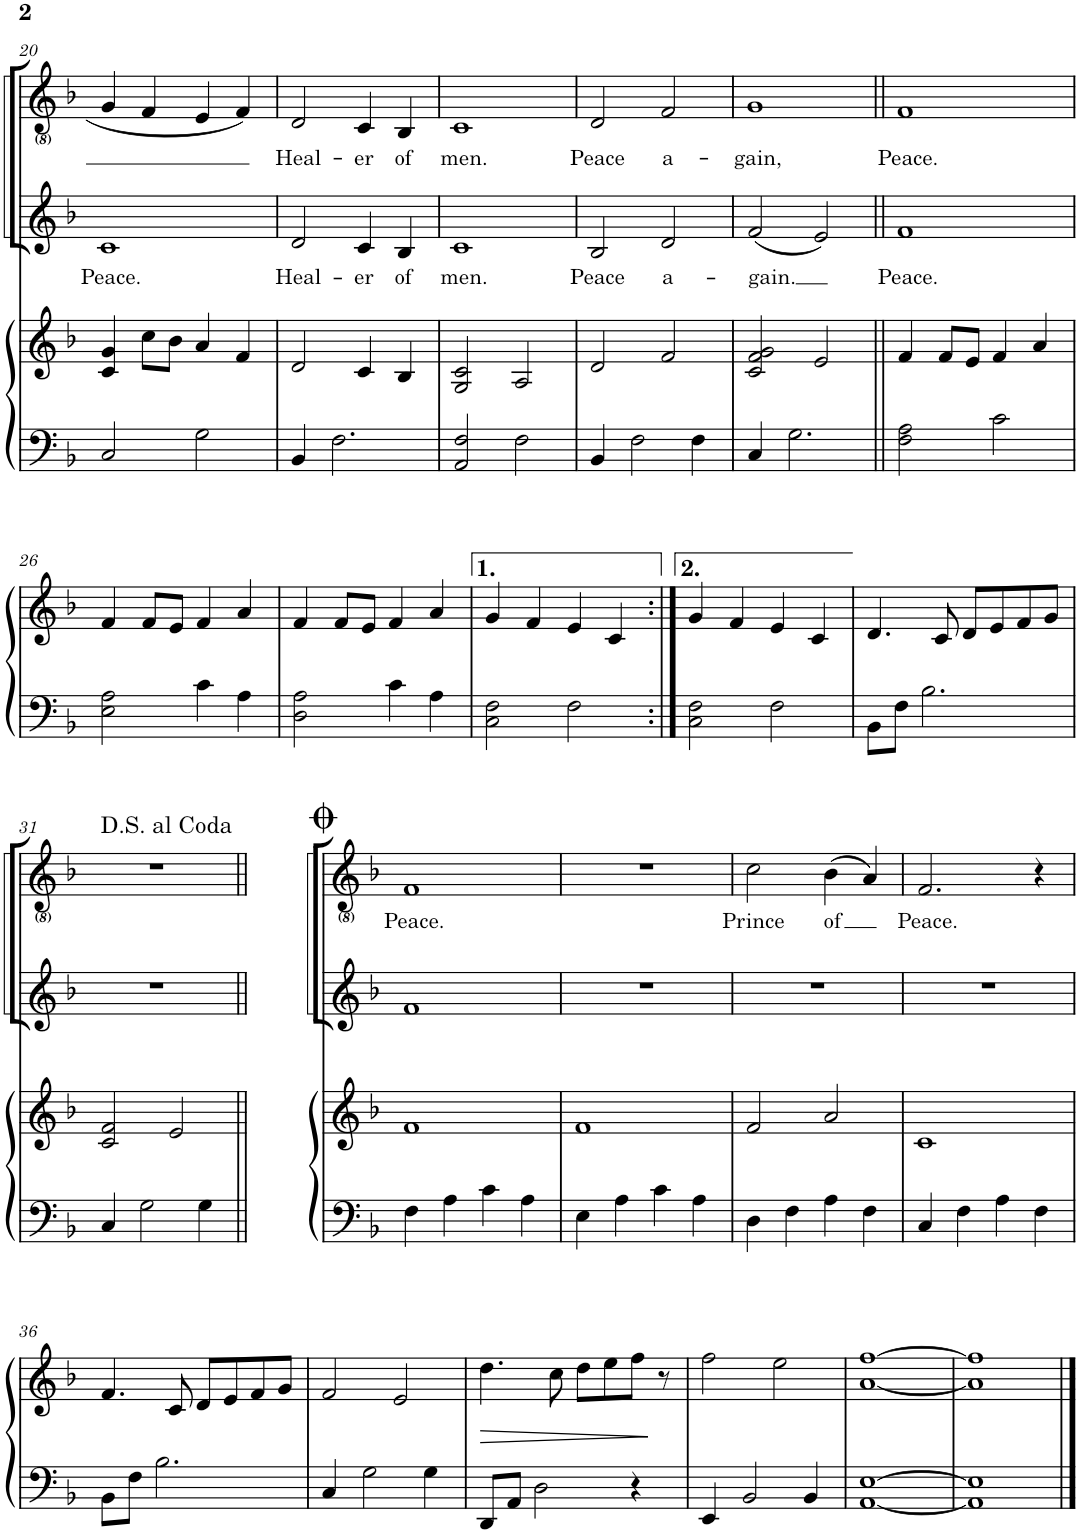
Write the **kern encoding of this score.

**kern	**kern	**dynam	**kern	**text	**kern	**text
*part2	*part2	*part2	*part1	*part1	*part1	*part1
*staff4	*staff3	*staff3/4	*staff2	*staff2	*staff1	*staff1
*I"Piano	*	*	*I"Voice	*	*	*
*I'Pno	*	*	*	*	*	*
!!LO:PB:g=z
*clefF4	*clefG2	*	*clefG2	*	*clefG2	*
*k[b-]	*k[b-]	*	*k[b-]	*	*k[b-]	*
*M4/4	*M4/4	*	*M4/4	*	*M4/4	*
=20	=20	=20	=20	=20	=20	=20
!	!	!	!	!LO:LY:b	!	!
2C/	4c/ 4g/	.	1c	Peace.	4g/	.
.	8cc\L	.	.	.	4f/	.
.	8b-\J	.	.	.	.	.
2G\	4a/	.	.	.	4e/	.
.	4f/	.	.	.	4f/	.
=21	=21	=21	=21	=21	=21	=21
!	!	!	!	!LO:LY:b	!	!LO:LY:b
4BB-/	2d/	.	2d/	Heal-	2d/	Heal-
2.F\	.	.	.	.	.	.
!	!	!	!	!LO:LY:b	!	!LO:LY:b
.	4c/	.	4c/	-er	4c/	-er
!	!	!	!	!LO:LY:b	!	!LO:LY:b
.	4B-/	.	4B-/	of	4B-/	of
=22	=22	=22	=22	=22	=22	=22
!	!	!	!	!LO:LY:b	!	!LO:LY:b
2AA/ 2F/	2G/ 2c/	.	1c	men.	1c	men.
2F\	2A/	.	.	.	.	.
=23	=23	=23	=23	=23	=23	=23
!	!	!	!	!LO:LY:b	!	!LO:LY:b
4BB-/	2d/	.	2B-/	Peace	2d/	Peace
2F\	.	.	.	.	.	.
!	!	!	!	!LO:LY:b	!	!LO:LY:b
.	2f/	.	2d/	a-	2f/	a-
4F\	.	.	.	.	.	.
=24	=24	=24	=24	=24	=24	=24
!	!	!	!	!LO:LY:b	!	!LO:LY:b
4C/	2c/ 2f/ 2g/	.	2f/	-gain.	1g	-gain,
2.G\	.	.	.	.	.	.
.	2e/	.	2e/	.	.	.
=25||	=25||	=25||	=25||	=25||	=25||	=25||
!	!	!	!	!LO:LY:b	!	!LO:LY:b
2F\ 2A\	4f/	.	1f	Peace.	1f	Peace.
.	8f/L	.	.	.	.	.
.	8e/J	.	.	.	.	.
2c\	4f/	.	.	.	.	.
.	4a/	.	.	.	.	.
!!LO:LB:g=z
=26	=26	=26	=26	=26	=26	=26
2E\ 2A\	4f/	.	1r	.	1r	.
.	8f/L	.	.	.	.	.
.	8e/J	.	.	.	.	.
4c\	4f/	.	.	.	.	.
4A\	4a/	.	.	.	.	.
=27	=27	=27	=27	=27	=27	=27
2D\ 2A\	4f/	.	1r	.	1r	.
.	8f/L	.	.	.	.	.
.	8e/J	.	.	.	.	.
4c\	4f/	.	.	.	.	.
4A\	4a/	.	.	.	.	.
=28	=28	=28	=28	=28	=28	=28
2C\ 2F\	4g/	.	1r	.	1r	.
.	4f/	.	.	.	.	.
2F\	4e/	.	.	.	.	.
.	4c/	.	.	.	.	.
=29:|!	=29:|!	=29:|!	=29:|!	=29:|!	=29:|!	=29:|!
2C\ 2F\	4g/	.	1r	.	1r	.
.	4f/	.	.	.	.	.
2F\	4e/	.	.	.	.	.
.	4c/	.	.	.	.	.
=30	=30	=30	=30	=30	=30	=30
8BB-\L	4.d/	.	1r	.	1r	.
8F\J	.	.	.	.	.	.
2.B-\	.	.	.	.	.	.
.	8c/	.	.	.	.	.
.	8d/L	.	.	.	.	.
.	8e/	.	.	.	.	.
.	8f/	.	.	.	.	.
.	8g/J	.	.	.	.	.
!!LO:LB:g=z
=31	=31	=31	=31	=31	=31	=31
4C/	2c/ 2f/	.	1r	.	1r	.
2G\	.	.	.	.	.	.
.	2e/	.	.	.	.	.
4G\	.	.	.	.	.	.
=32||	=32||	=32||	=32||	=32||	=32||	=32||
!	!	!	!	!	!	!LO:LY:b
4F\	1f	.	1f	.	1f	Peace.
4A\	.	.	.	.	.	.
4c\	.	.	.	.	.	.
4A\	.	.	.	.	.	.
=33	=33	=33	=33	=33	=33	=33
4E\	1f	.	1r	.	1r	.
4A\	.	.	.	.	.	.
4c\	.	.	.	.	.	.
4A\	.	.	.	.	.	.
=34	=34	=34	=34	=34	=34	=34
!	!	!	!	!	!	!LO:LY:b
4D\	2f/	.	1r	.	2cc\	Prince
4F\	.	.	.	.	.	.
!	!	!	!	!	!	!LO:LY:b
4A\	2a/	.	.	.	(4b-\	-of
4F\	.	.	.	.	4a/)	.
=35	=35	=35	=35	=35	=35	=35
!	!	!	!	!	!	!LO:LY:b
4C/	1c	.	1r	.	2.f/	Peace.
4F\	.	.	.	.	.	.
4A\	.	.	.	.	.	.
4F\	.	.	.	.	4r	.
!!LO:LB:g=z
=36	=36	=36	=36	=36	=36	=36
8BB-\L	4.f/	.	1r	.	1r	.
8F\J	.	.	.	.	.	.
2.B-\	.	.	.	.	.	.
.	8c/	.	.	.	.	.
.	8d/L	.	.	.	.	.
.	8e/	.	.	.	.	.
.	8f/	.	.	.	.	.
.	8g/J	.	.	.	.	.
=37	=37	=37	=37	=37	=37	=37
4C/	2f/	.	1r	.	1r	.
2G\	.	.	.	.	.	.
.	2e/	.	.	.	.	.
4G\	.	.	.	.	.	.
=38	=38	=38	=38	=38	=38	=38
!	!	!LO:HP:b	!	!	!	!
8DD/L	4.dd\	>	1r	.	1r	.
8AA/J	.	.	.	.	.	.
2D\	.	.	.	.	.	.
.	8cc\	.	.	.	.	.
.	8dd\L	.	.	.	.	.
.	8ee\	.	.	.	.	.
4r	8ff\J	.	.	.	.	.
.	8r	]	.	.	.	.
=39	=39	=39	=39	=39	=39	=39
4EE/	2ff\	.	1r	.	1r	.
2BB-/	.	.	.	.	.	.
.	2ee\	.	.	.	.	.
4BB-/	.	.	.	.	.	.
=40	=40	=40	=40	=40	=40	=40
[1AA [1E	[1a [1ff	.	1r	.	1r	.
=41	=41	=41	=41	=41	=41	=41
1AA] 1E]	1a] 1ff]	.	1r	.	1r	.
==	==	==	==	==	==	==
*-	*-	*-	*-	*-	*-	*-
